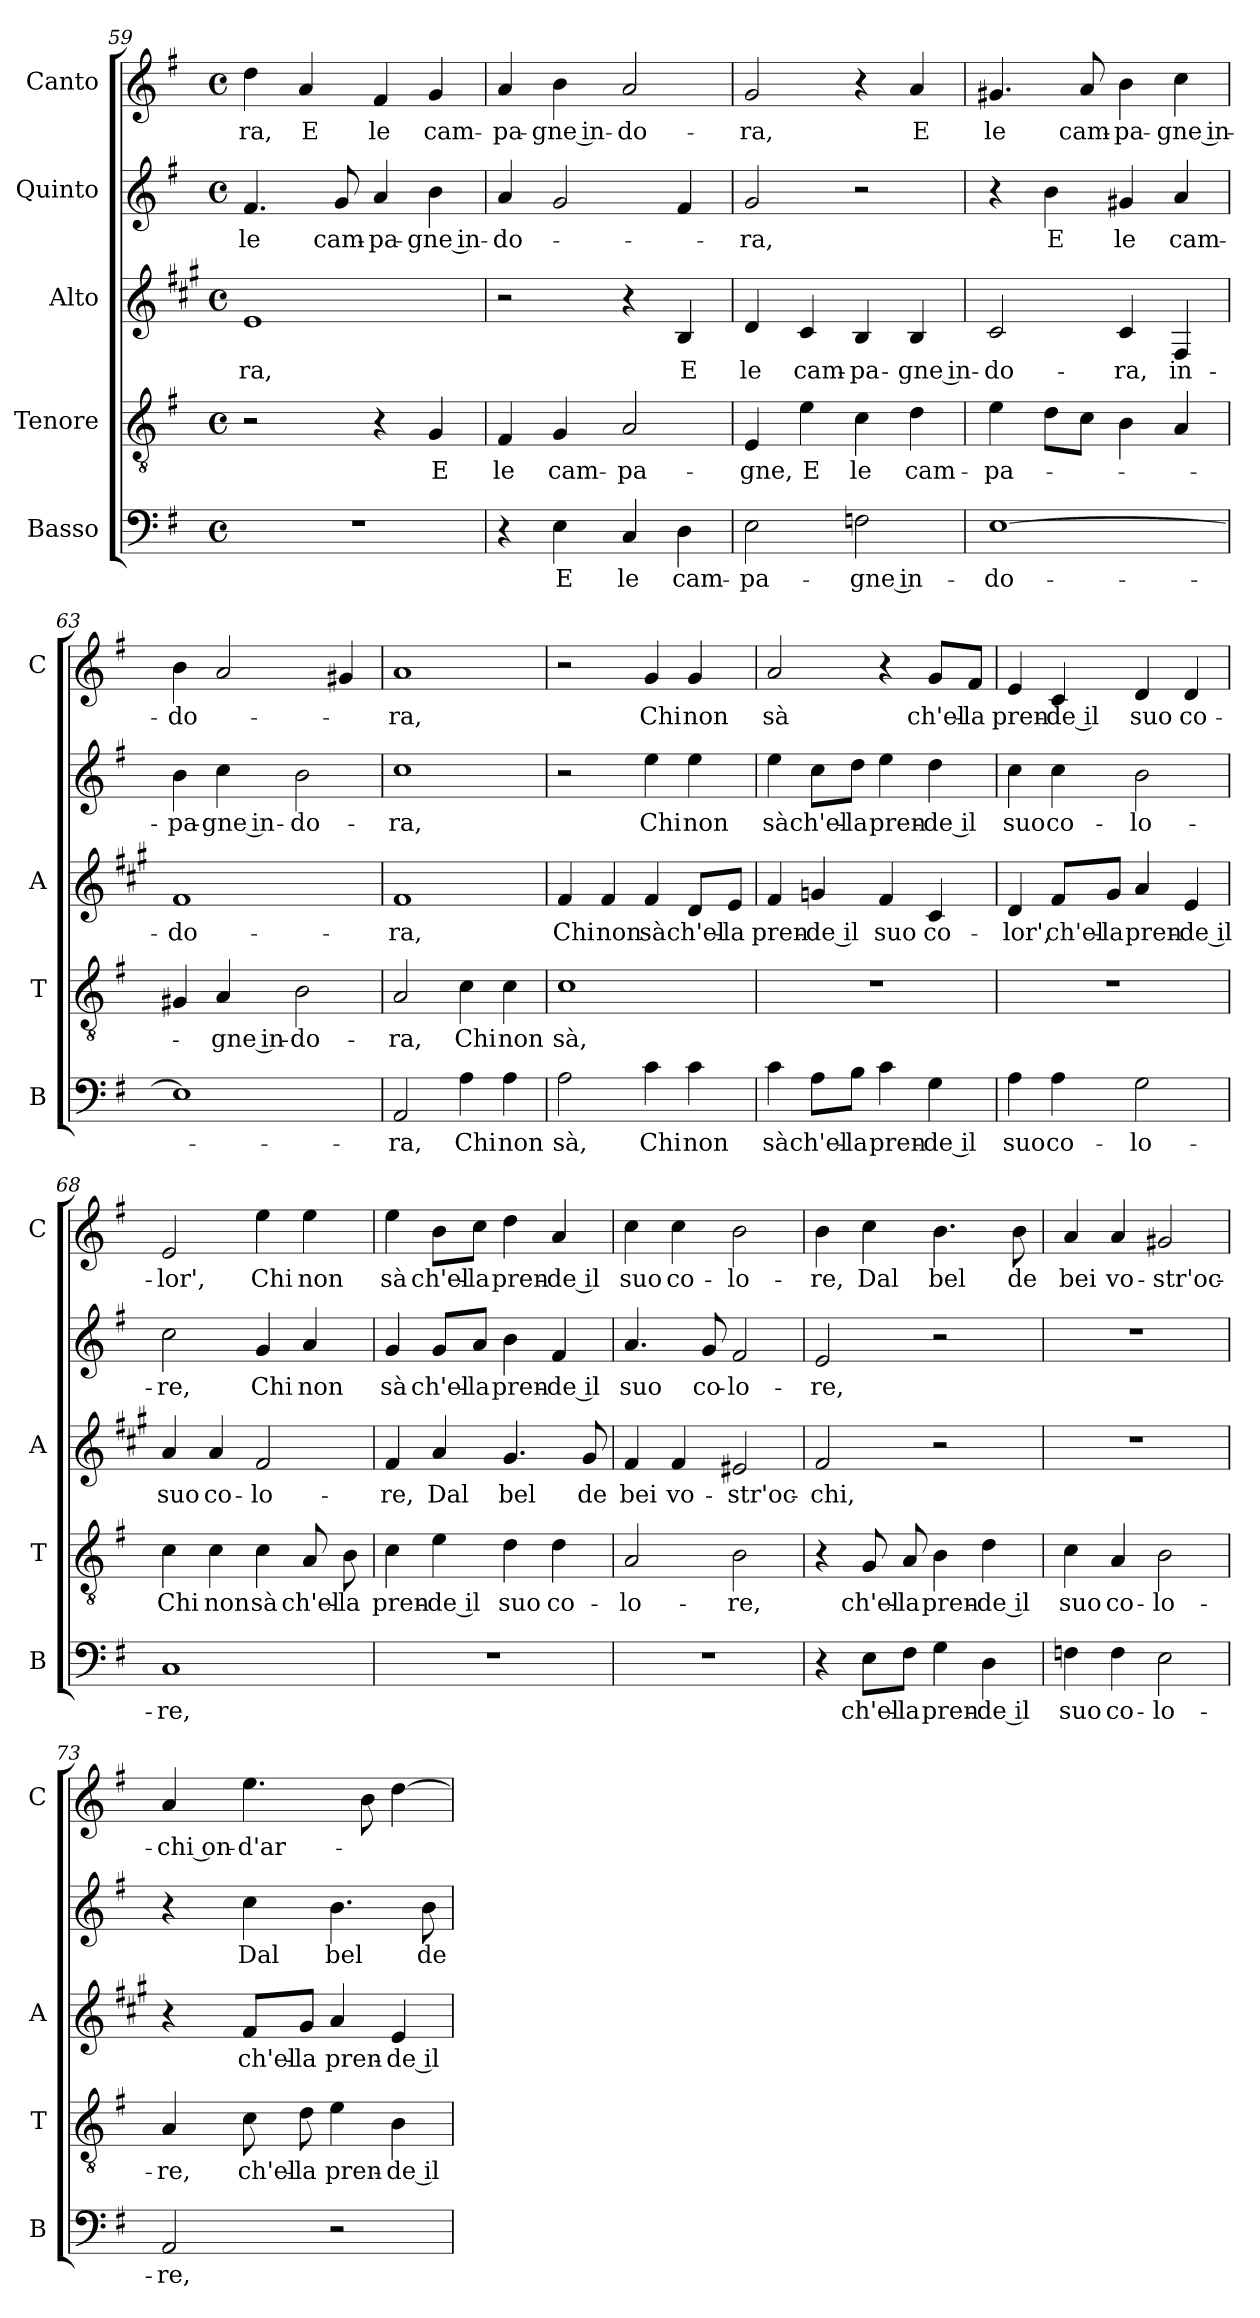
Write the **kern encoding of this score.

**kern	**text	**kern	**text	**kern	**text	**kern	**text	**kern	**text
*part5	*part5	*part4	*part4	*part3	*part3	*part2	*part2	*part1	*part1
*staff5	*staff5	*staff4	*staff4	*staff3	*staff3	*staff2	*staff2	*staff1	*staff1
*I"Basso	*	*I"Tenore	*	*I"Alto	*	*I"Quinto	*	*I"Canto	*
*I'B	*	*I'T	*	*I'A	*	*	*	*I'C	*
*clefF4	*	*clefGv2	*	*clefG2	*	*clefG2	*	*clefG2	*
*	*	*	*	*ITrd1c2	*	*	*	*	*
*k[f#]	*	*k[f#]	*	*k[f#]	*	*k[f#]	*	*k[f#]	*
*G:	*	*G:	*	*G:	*	*G:	*	*G:	*
*M4/4	*	*M4/4	*	*M4/4	*	*M4/4	*	*M4/4	*
*met(c)	*	*met(c)	*	*met(c)	*	*met(c)	*	*met(c)	*
=59	=59	=59	=59	=59	=59	=59	=59	=59	=59
!	!	!	!	!	!LO:LY:b	!	!LO:LY:b	!	!LO:LY:b
1r	.	2r	.	1d	-ra,	4.f#/	le	4dd\	-ra,
!	!	!	!	!	!	!	!	!	!LO:LY:b
.	.	.	.	.	.	.	.	4a/	E
!	!	!	!	!	!	!	!LO:LY:b	!	!
.	.	.	.	.	.	8g/	cam-	.	.
!	!	!	!	!	!	!	!LO:LY:b	!	!LO:LY:b
.	.	4r	.	.	.	4a/	-pa-	4f#/	le
!	!	!	!LO:LY:b	!	!	!	!LO:LY:b	!	!LO:LY:b
.	.	4G/	E	.	.	4b\	-gne in-	4g/	cam-
=60	=60	=60	=60	=60	=60	=60	=60	=60	=60
!	!	!	!LO:LY:b	!	!	!	!LO:LY:b	!	!LO:LY:b
4r	.	4F#/	le	2r	.	4a/	-do-	4a/	-pa-
!	!LO:LY:b	!	!LO:LY:b	!	!	!	!	!	!LO:LY:b
4E\	E	4G/	cam-	.	.	2g/	.	4b\	-gne in-
!	!LO:LY:b	!	!LO:LY:b	!	!	!	!	!	!LO:LY:b
4C/	le	2A/	-pa-	4r	.	.	.	2a/	-do-
!	!LO:LY:b	!	!	!	!LO:LY:b	!	!	!	!
4D\	cam-	.	.	4A/	E	4f#/	.	.	.
!!LO:PB:g=z
=61	=61	=61	=61	=61	=61	=61	=61	=61	=61
!	!LO:LY:b	!	!LO:LY:b	!	!LO:LY:b	!	!LO:LY:b	!	!LO:LY:b
2E\	-pa-	4E/	-gne,	4c/	le	2g/	-ra,	2g/	-ra,
!	!	!	!LO:LY:b	!	!LO:LY:b	!	!	!	!
.	.	4e\	E	4B/	cam-	.	.	.	.
!	!LO:LY:b	!	!LO:LY:b	!	!LO:LY:b	!	!	!	!
2Fn\	-gne in-	4c\	le	4A/	-pa-	2r	.	4r	.
!	!	!	!LO:LY:b	!	!LO:LY:b	!	!	!	!LO:LY:b
.	.	4d\	cam-	4A/	-gne in-	.	.	4a/	E
=62	=62	=62	=62	=62	=62	=62	=62	=62	=62
!	!LO:LY:b	!	!LO:LY:b	!	!LO:LY:b	!	!	!	!LO:LY:b
[1E	-do-	4e\	-pa-	2B/	-do-	4r	.	4.g#X/	le
!	!	!	!	!	!	!	!LO:LY:b	!	!
.	.	8d\L	.	.	.	4b\	E	.	.
!	!	!	!	!	!	!	!	!	!LO:LY:b
.	.	8c\J	.	.	.	.	.	8a/	cam-
!	!	!	!	!	!LO:LY:b	!	!LO:LY:b	!	!LO:LY:b
.	.	4B\	.	4B/	-ra,	4g#X/	le	4b\	-pa-
!	!	!	!	!	!LO:LY:b	!	!LO:LY:b	!	!LO:LY:b
.	.	4A/	.	4E/	in-	4a/	cam-	4cc\	-gne in-
=63	=63	=63	=63	=63	=63	=63	=63	=63	=63
!	!	!	!	!	!LO:LY:b	!	!LO:LY:b	!	!LO:LY:b
1E]	.	4G#X/	.	1e	-do-	4b\	-pa-	4b\	-do-
!	!	!	!LO:LY:b	!	!	!	!LO:LY:b	!	!
.	.	4A/	-gne in-	.	.	4cc\	-gne in-	2a/	.
!	!	!	!LO:LY:b	!	!	!	!LO:LY:b	!	!
.	.	2B\	-do-	.	.	2b\	-do-	.	.
.	.	.	.	.	.	.	.	4g#X/	.
=64	=64	=64	=64	=64	=64	=64	=64	=64	=64
!	!LO:LY:b	!	!LO:LY:b	!	!LO:LY:b	!	!LO:LY:b	!	!LO:LY:b
2AA/	-ra,	2A/	-ra,	1e	-ra,	1cc	-ra,	1a	-ra,
!	!LO:LY:b	!	!LO:LY:b	!	!	!	!	!	!
4A\	Chi	4c\	Chi	.	.	.	.	.	.
!	!LO:LY:b	!	!LO:LY:b	!	!	!	!	!	!
4A\	non	4c\	non	.	.	.	.	.	.
=65	=65	=65	=65	=65	=65	=65	=65	=65	=65
!	!LO:LY:b	!	!LO:LY:b	!	!LO:LY:b	!	!	!	!
2A\	sà,	1c	sà,	4e/	Chi	2r	.	2r	.
!	!	!	!	!	!LO:LY:b	!	!	!	!
.	.	.	.	4e/	non	.	.	.	.
!	!LO:LY:b	!	!	!	!LO:LY:b	!	!LO:LY:b	!	!LO:LY:b
4c\	Chi	.	.	4e/	sà	4ee\	Chi	4g/	Chi
!	!LO:LY:b	!	!	!	!LO:LY:b	!	!LO:LY:b	!	!LO:LY:b
4c\	non	.	.	8c/L	ch'el-	4ee\	non	4g/	non
!	!	!	!	!	!LO:LY:b	!	!	!	!
.	.	.	.	8d/J	-la	.	.	.	.
!!LO:LB:g=z
=66	=66	=66	=66	=66	=66	=66	=66	=66	=66
!	!LO:LY:b	!	!	!	!LO:LY:b	!	!LO:LY:b	!	!LO:LY:b
4c\	sà	1r	.	4e/	pren-	4ee\	sà	2a/	sà
!	!LO:LY:b	!	!	!	!LO:LY:b	!	!LO:LY:b	!	!
8A\L	ch'el-	.	.	4fn/	-de il	8cc\L	ch'el-	.	.
!	!LO:LY:b	!	!	!	!	!	!LO:LY:b	!	!
8B\J	-la	.	.	.	.	8dd\J	-la	.	.
!	!LO:LY:b	!	!	!	!LO:LY:b	!	!LO:LY:b	!	!
4c\	pren-	.	.	4e/	suo	4ee\	pren-	4r	.
!	!LO:LY:b	!	!	!	!LO:LY:b	!	!LO:LY:b	!	!LO:LY:b
4G\	-de il	.	.	4B/	co-	4dd\	-de il	8g/L	ch'el-
!	!	!	!	!	!	!	!	!	!LO:LY:b
.	.	.	.	.	.	.	.	8f#/J	-la
=67	=67	=67	=67	=67	=67	=67	=67	=67	=67
!	!LO:LY:b	!	!	!	!LO:LY:b	!	!LO:LY:b	!	!LO:LY:b
4A\	suo	1r	.	4c/	-lor',	4cc\	suo	4e/	pren-
!	!LO:LY:b	!	!	!	!LO:LY:b	!	!LO:LY:b	!	!LO:LY:b
4A\	co-	.	.	8e/L	ch'el-	4cc\	co-	4c/	-de il
!	!	!	!	!	!LO:LY:b	!	!	!	!
.	.	.	.	8f#/J	-la	.	.	.	.
!	!LO:LY:b	!	!	!	!LO:LY:b	!	!LO:LY:b	!	!LO:LY:b
2G\	-lo-	.	.	4g/	pren-	2b\	-lo-	4d/	suo
!	!	!	!	!	!LO:LY:b	!	!	!	!LO:LY:b
.	.	.	.	4d/	-de il	.	.	4d/	co-
=68	=68	=68	=68	=68	=68	=68	=68	=68	=68
!	!LO:LY:b	!	!LO:LY:b	!	!LO:LY:b	!	!LO:LY:b	!	!LO:LY:b
1C	-re,	4c\	Chi	4g/	suo	2cc\	-re,	2e/	-lor',
!	!	!	!LO:LY:b	!	!LO:LY:b	!	!	!	!
.	.	4c\	non	4g/	co-	.	.	.	.
!	!	!	!LO:LY:b	!	!LO:LY:b	!	!LO:LY:b	!	!LO:LY:b
.	.	4c\	sà	2e/	-lo-	4g/	Chi	4ee\	Chi
!	!	!	!LO:LY:b	!	!	!	!LO:LY:b	!	!LO:LY:b
.	.	8A/	ch'el-	.	.	4a/	non	4ee\	non
!	!	!	!LO:LY:b	!	!	!	!	!	!
.	.	8B\	-la	.	.	.	.	.	.
=69	=69	=69	=69	=69	=69	=69	=69	=69	=69
!	!	!	!LO:LY:b	!	!LO:LY:b	!	!LO:LY:b	!	!LO:LY:b
1r	.	4c\	pren-	4e/	-re,	4g/	sà	4ee\	sà
!	!	!	!LO:LY:b	!	!LO:LY:b	!	!LO:LY:b	!	!LO:LY:b
.	.	4e\	-de il	4g/	Dal	8g/L	ch'el-	8b\L	ch'el-
!	!	!	!	!	!	!	!LO:LY:b	!	!LO:LY:b
.	.	.	.	.	.	8a/J	-la	8cc\J	-la
!	!	!	!LO:LY:b	!	!LO:LY:b	!	!LO:LY:b	!	!LO:LY:b
.	.	4d\	suo	4.f#/	bel	4b\	pren-	4dd\	pren-
!	!	!	!LO:LY:b	!	!	!	!LO:LY:b	!	!LO:LY:b
.	.	4d\	co-	.	.	4f#/	-de il	4a/	-de il
!	!	!	!	!	!LO:LY:b	!	!	!	!
.	.	.	.	8f#/	de	.	.	.	.
=70	=70	=70	=70	=70	=70	=70	=70	=70	=70
!	!	!	!LO:LY:b	!	!LO:LY:b	!	!LO:LY:b	!	!LO:LY:b
1r	.	2A/	-lo-	4e/	bei	4.a/	suo	4cc\	suo
!	!	!	!	!	!LO:LY:b	!	!	!	!LO:LY:b
.	.	.	.	4e/	vo-	.	.	4cc\	co-
!	!	!	!	!	!	!	!LO:LY:b	!	!
.	.	.	.	.	.	8g/	co-	.	.
!	!	!	!LO:LY:b	!	!LO:LY:b	!	!LO:LY:b	!	!LO:LY:b
.	.	2B\	-re,	2d#X/	-str'oc-	2f#/	-lo-	2b\	-lo-
!!LO:LB:g=z
=71	=71	=71	=71	=71	=71	=71	=71	=71	=71
!	!	!	!	!	!LO:LY:b	!	!LO:LY:b	!	!LO:LY:b
4r	.	4r	.	2e/	-chi,	2e/	-re,	4b\	-re,
!	!LO:LY:b	!	!LO:LY:b	!	!	!	!	!	!LO:LY:b
8E\L	ch'el-	8G/	ch'el-	.	.	.	.	4cc\	Dal
!	!LO:LY:b	!	!LO:LY:b	!	!	!	!	!	!
8F#\J	-la	8A/	-la	.	.	.	.	.	.
!	!LO:LY:b	!	!LO:LY:b	!	!	!	!	!	!LO:LY:b
4G\	pren-	4B\	pren-	2r	.	2r	.	4.b\	bel
!	!LO:LY:b	!	!LO:LY:b	!	!	!	!	!	!
4D\	-de il	4d\	-de il	.	.	.	.	.	.
!	!	!	!	!	!	!	!	!	!LO:LY:b
.	.	.	.	.	.	.	.	8b\	de
=72	=72	=72	=72	=72	=72	=72	=72	=72	=72
!	!LO:LY:b	!	!LO:LY:b	!	!	!	!	!	!LO:LY:b
4Fn\	suo	4c\	suo	1r	.	1r	.	4a/	bei
!	!LO:LY:b	!	!LO:LY:b	!	!	!	!	!	!LO:LY:b
4F\	co-	4A/	co-	.	.	.	.	4a/	vo-
!	!LO:LY:b	!	!LO:LY:b	!	!	!	!	!	!LO:LY:b
2E\	-lo-	2B\	-lo-	.	.	.	.	2g#X/	-str'oc-
=73	=73	=73	=73	=73	=73	=73	=73	=73	=73
!	!LO:LY:b	!	!LO:LY:b	!	!	!	!	!	!LO:LY:b
2AA/	-re,	4A/	-re,	4r	.	4r	.	4a/	-chi on-
!	!	!	!LO:LY:b	!	!LO:LY:b	!	!LO:LY:b	!	!LO:LY:b
.	.	8c\	ch'el-	8e/L	ch'el-	4cc\	Dal	4.ee\	-d'ar-
!	!	!	!LO:LY:b	!	!LO:LY:b	!	!	!	!
.	.	8d\	-la	8f#/J	-la	.	.	.	.
!	!	!	!LO:LY:b	!	!LO:LY:b	!	!LO:LY:b	!	!
2r	.	4e\	pren-	4g/	pren-	4.b\	bel	.	.
.	.	.	.	.	.	.	.	8b\	.
!	!	!	!LO:LY:b	!	!LO:LY:b	!	!	!	!
.	.	4B\	-de il	4d/	-de il	.	.	[4dd\	.
!	!	!	!	!	!	!	!LO:LY:b	!	!
.	.	.	.	.	.	8b\	de	.	.
=	=	=	=	=	=	=	=	=	=
*-	*-	*-	*-	*-	*-	*-	*-	*-	*-
